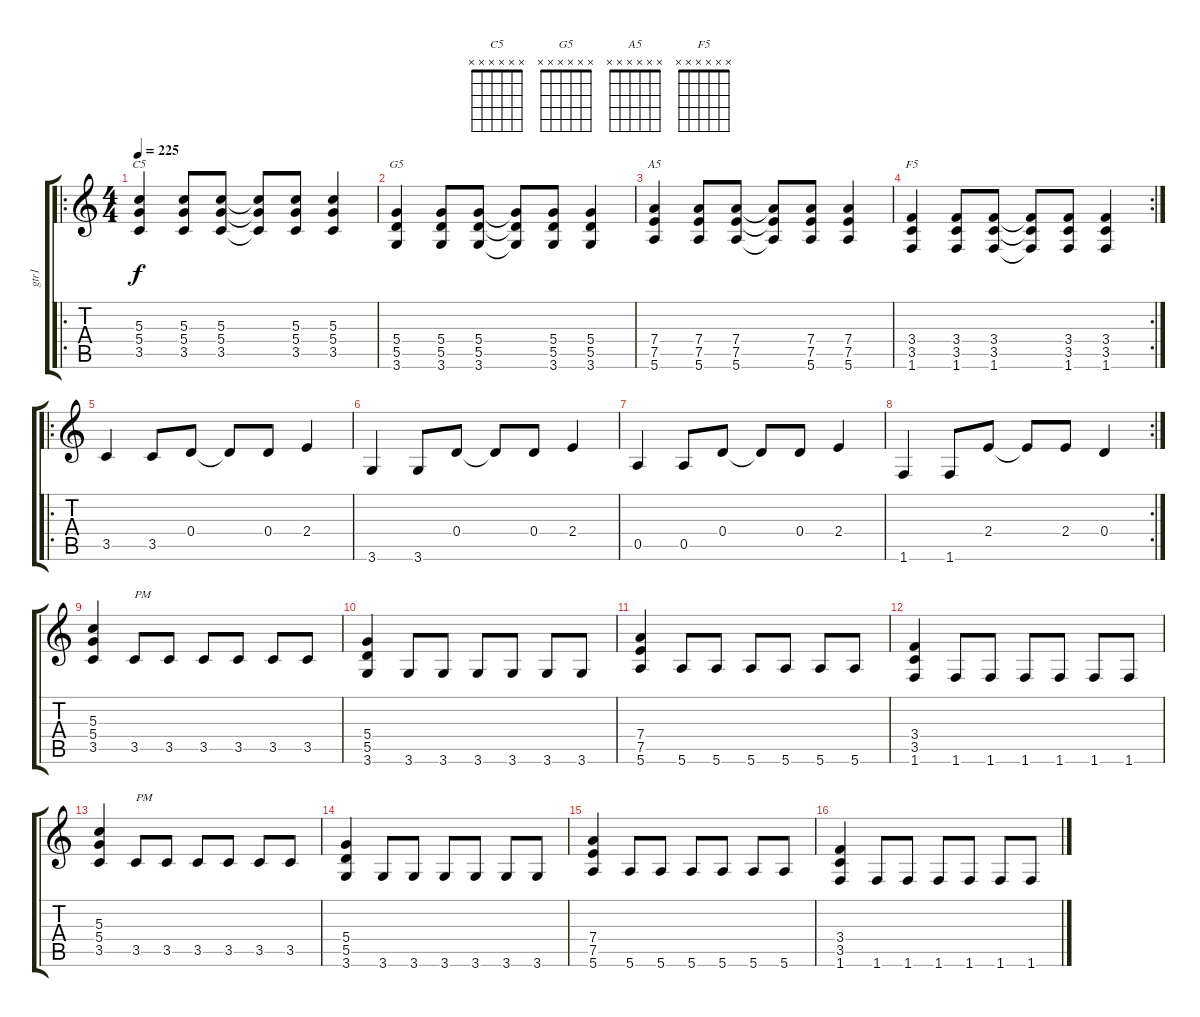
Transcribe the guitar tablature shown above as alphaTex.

\track ("gtr1" "gtr1") {instrument distortionguitar}
\staff {score tabs}
\tuning (E4 B3 G3 D3 A2 E2) {hide}
\chord ("C5" x x x x x x) {firstfret 0}
\chord ("G5" x x x x x x) {firstfret 0}
\chord ("A5" x x x x x x) {firstfret 0}
\chord ("F5" x x x x x x) {firstfret 0}
\ro
\ts (4 4)
\tempo 225
\clef g2
\ks c
(5.3 5.4 3.5).4{ch "C5" dy f} (5.3 5.4 3.5).8 (5.3 5.4 3.5).8 (5.3{t} 5.4{t} 3.5{t}).8 (5.3 5.4 3.5).8 (5.3 5.4 3.5).4 |
(5.4 5.5 3.6).4{ch "G5"} (5.4 5.5 3.6).8 (5.4 5.5 3.6).8 (5.4{t} 5.5{t} 3.6{t}).8 (5.4 5.5 3.6).8 (5.4 5.5 3.6).4 |
(7.4 7.5 5.6).4{ch "A5"} (7.4 7.5 5.6).8 (7.4 7.5 5.6).8 (7.4{t} 7.5{t} 5.6{t}).8 (7.4 7.5 5.6).8 (7.4 7.5 5.6).4 |
\rc 2
(3.4 3.5 1.6).4{ch "F5"} (3.4 3.5 1.6).8 (3.4 3.5 1.6).8 (3.4{t} 3.5{t} 1.6{t}).8 (3.4 3.5 1.6).8 (3.4 3.5 1.6).4 |
\ro
3.5.4 3.5.8 0.4.8 0.4{t}.8 0.4.8 2.4.4 |
3.6.4 3.6.8 0.4.8 0.4{t}.8 0.4.8 2.4.4 |
0.5.4 0.5.8 0.4.8 0.4{t}.8 0.4.8 2.4.4 |
\rc 2
1.6.4 1.6.8 2.4.8 2.4{t}.8 2.4.8 0.4.4 |
(5.3 5.4 3.5).4 3.5.8{txt "PM"} 3.5.8 3.5.8 3.5.8 3.5.8 3.5.8 |
(5.4 5.5 3.6).4 3.6.8 3.6.8 3.6.8 3.6.8 3.6.8 3.6.8 |
(7.4 7.5 5.6).4 5.6.8 5.6.8 5.6.8 5.6.8 5.6.8 5.6.8 |
(3.4 3.5 1.6).4 1.6.8 1.6.8 1.6.8 1.6.8 1.6.8 1.6.8 |
(5.3 5.4 3.5).4 3.5.8{txt "PM"} 3.5.8 3.5.8 3.5.8 3.5.8 3.5.8 |
(5.4 5.5 3.6).4 3.6.8 3.6.8 3.6.8 3.6.8 3.6.8 3.6.8 |
(7.4 7.5 5.6).4 5.6.8 5.6.8 5.6.8 5.6.8 5.6.8 5.6.8 |
(3.4 3.5 1.6).4 1.6.8 1.6.8 1.6.8 1.6.8 1.6.8 1.6.8
